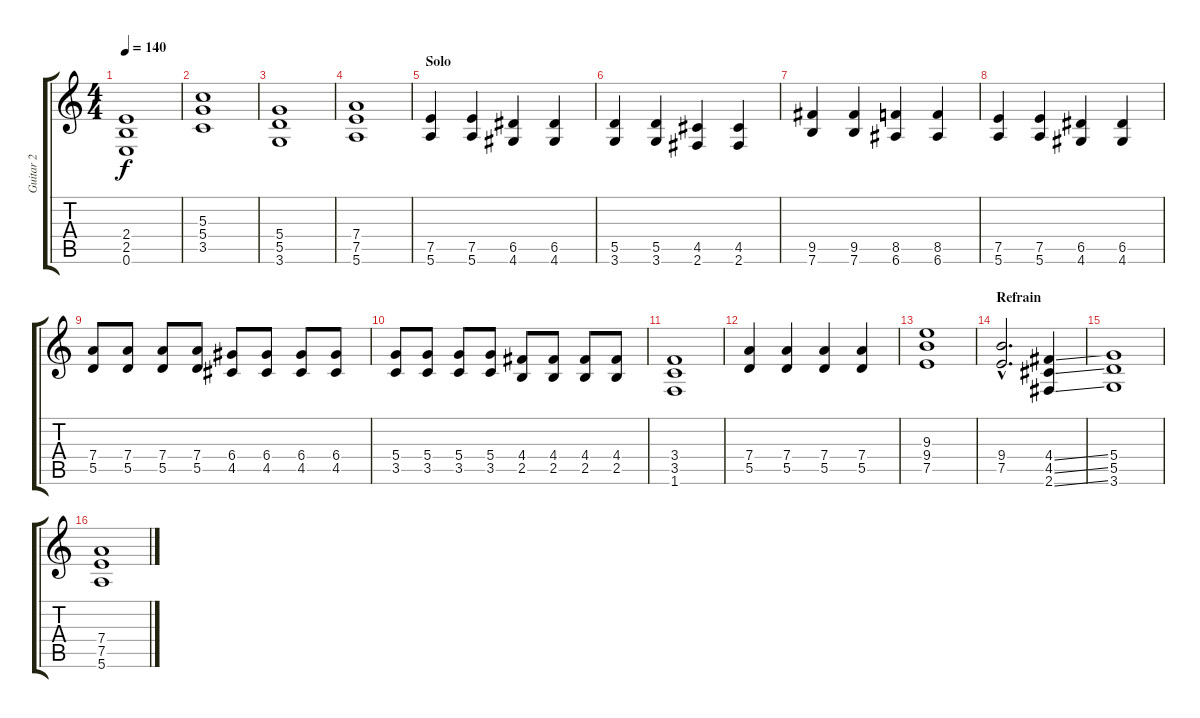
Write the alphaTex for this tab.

\track ("Guitar 2" "Guitar 2") {instrument distortionguitar}
\staff {score tabs}
\tuning (E4 B3 G3 D3 A2 E2) {hide}
\ts (4 4)
\tempo 140
\clef g2
\ks c
(2.4 2.5 0.6).1{dy f} |
(5.3 5.4 3.5).1 |
(5.4 5.5 3.6).1 |
(7.4 7.5 5.6).1 |
\section ("" "Solo")
(7.5 5.6).4 (7.5 5.6).4 (6.5 4.6).4 (6.5 4.6).4 |
(5.5 3.6).4 (5.5 3.6).4 (4.5 2.6).4 (4.5 2.6).4 |
(9.5 7.6).4 (9.5 7.6).4 (8.5 6.6).4 (8.5 6.6).4 |
(7.5 5.6).4 (7.5 5.6).4 (6.5 4.6).4 (6.5 4.6).4 |
(7.4 5.5).8 (7.4 5.5).8 (7.4 5.5).8 (7.4 5.5).8 (6.4 4.5).8 (6.4 4.5).8 (6.4 4.5).8 (6.4 4.5).8 |
(5.4 3.5).8 (5.4 3.5).8 (5.4 3.5).8 (5.4 3.5).8 (4.4 2.5).8 (4.4 2.5).8 (4.4 2.5).8 (4.4 2.5).8 |
(3.4 3.5 1.6).1 |
(7.4 5.5).4 (7.4 5.5).4 (7.4 5.5).4 (7.4 5.5).4 |
(9.3 9.4 7.5).1 |
\section ("" "Refrain")
(9.4{hac} 7.5{hac}).2{d} (4.4{ss} 4.5{ss} 2.6{ss}).4 |
(5.4 5.5 3.6).1 |
(7.4 7.5 5.6).1
